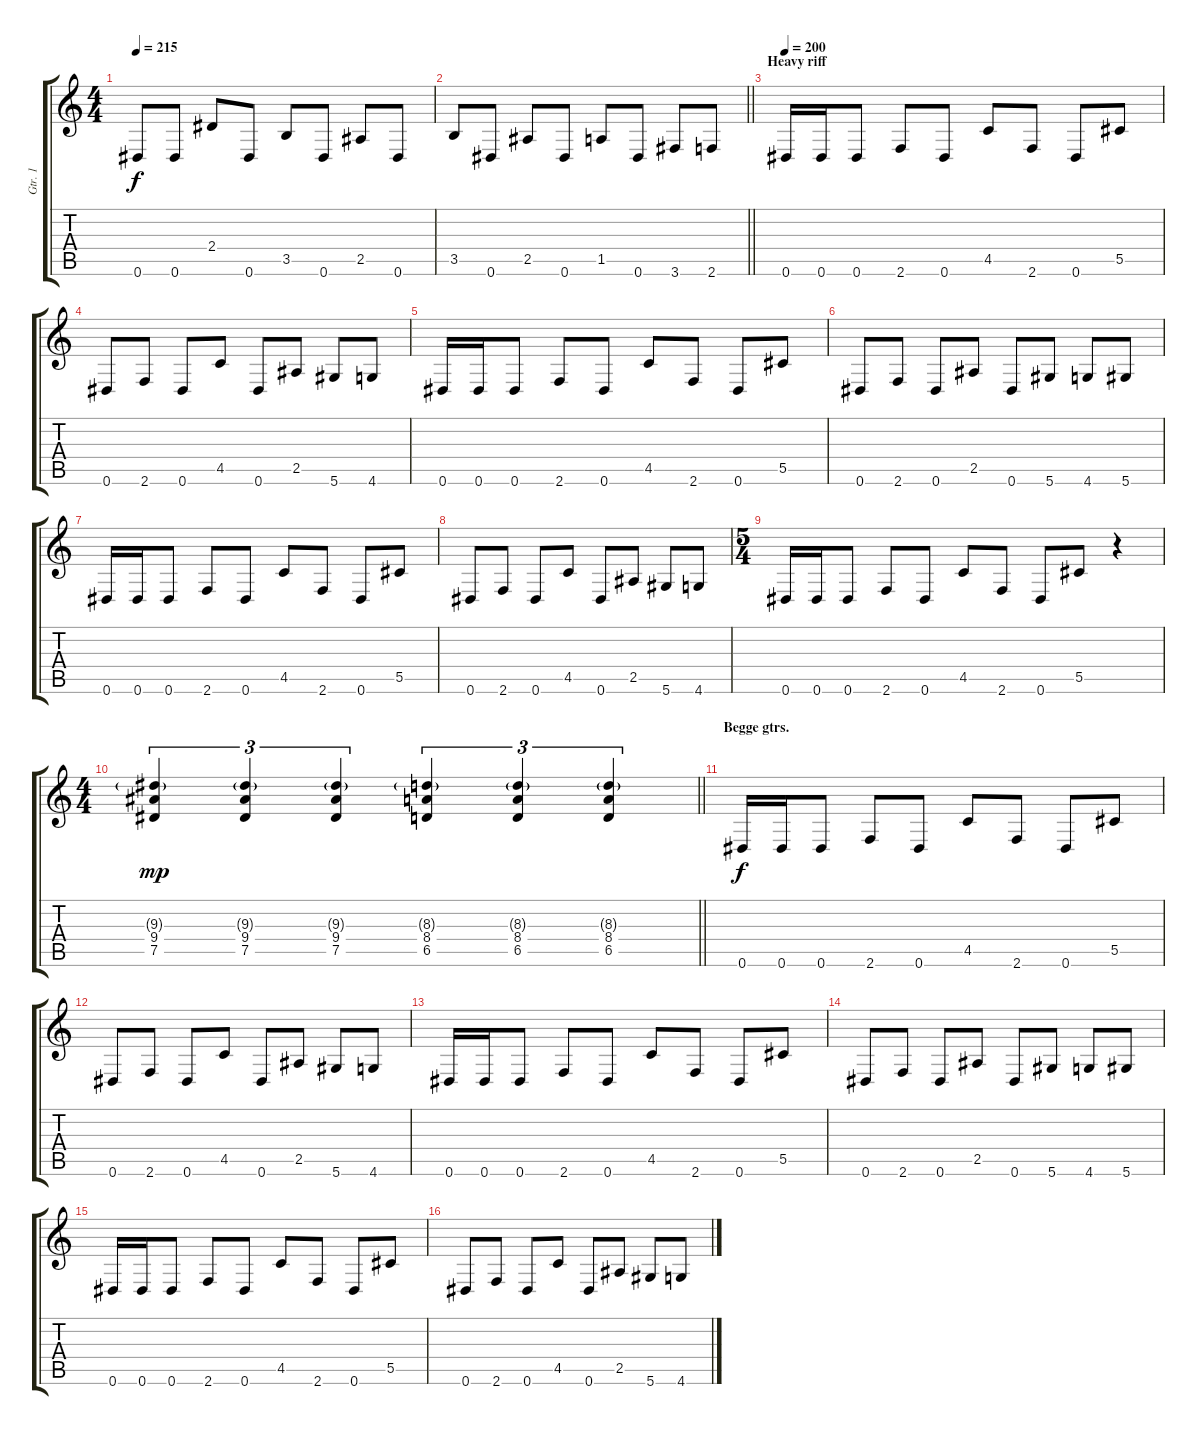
\track ("Gtr. 1" "Gtr. 1") {instrument distortionguitar}
\staff {score tabs}
\tuning (Eb4 Bb3 Gb3 Db3 Ab2 Eb2) {hide}
\ts (4 4)
\tempo 215
\clef g2
\ks c
0.6.8{dy f} 0.6.8 2.4.8 0.6.8 3.5.8 0.6.8 2.5.8 0.6.8 |
\barLineRight lightlight
3.5.8 0.6.8 2.5.8 0.6.8 1.5.8 0.6.8 3.6.8 2.6.8 |
\section ("" "Heavy riff")
\tempo 200
0.6.16 0.6.16 0.6.8 2.6.8 0.6.8 4.5.8 2.6.8 0.6.8 5.5.8 |
0.6.8 2.6.8 0.6.8 4.5.8 0.6.8 2.5.8 5.6.8 4.6.8 |
0.6.16 0.6.16 0.6.8 2.6.8 0.6.8 4.5.8 2.6.8 0.6.8 5.5.8 |
0.6.8 2.6.8 0.6.8 2.5.8 0.6.8 5.6.8 4.6.8 5.6.8 |
0.6.16 0.6.16 0.6.8 2.6.8 0.6.8 4.5.8 2.6.8 0.6.8 5.5.8 |
0.6.8 2.6.8 0.6.8 4.5.8 0.6.8 2.5.8 5.6.8 4.6.8 |
\ts (5 4)
0.6.16 0.6.16 0.6.8 2.6.8 0.6.8 4.5.8 2.6.8 0.6.8 5.5.8 r.4 |
\ts (4 4)
\barLineRight lightlight
(9.3{g} 9.4 7.5).4{tu (3 2) dy mp} (9.3{g} 9.4 7.5).4{tu (3 2)} (9.3{g} 9.4 7.5).4{tu (3 2)} (8.3{g} 8.4 6.5).4{tu (3 2)} (8.3{g} 8.4 6.5).4{tu (3 2)} (8.3{g} 8.4 6.5).4{tu (3 2)} |
\section ("" "Begge gtrs.")
0.6.16{dy f} 0.6.16 0.6.8 2.6.8 0.6.8 4.5.8 2.6.8 0.6.8 5.5.8 |
0.6.8 2.6.8 0.6.8 4.5.8 0.6.8 2.5.8 5.6.8 4.6.8 |
0.6.16 0.6.16 0.6.8 2.6.8 0.6.8 4.5.8 2.6.8 0.6.8 5.5.8 |
0.6.8 2.6.8 0.6.8 2.5.8 0.6.8 5.6.8 4.6.8 5.6.8 |
0.6.16 0.6.16 0.6.8 2.6.8 0.6.8 4.5.8 2.6.8 0.6.8 5.5.8 |
0.6.8 2.6.8 0.6.8 4.5.8 0.6.8 2.5.8 5.6.8 4.6.8
